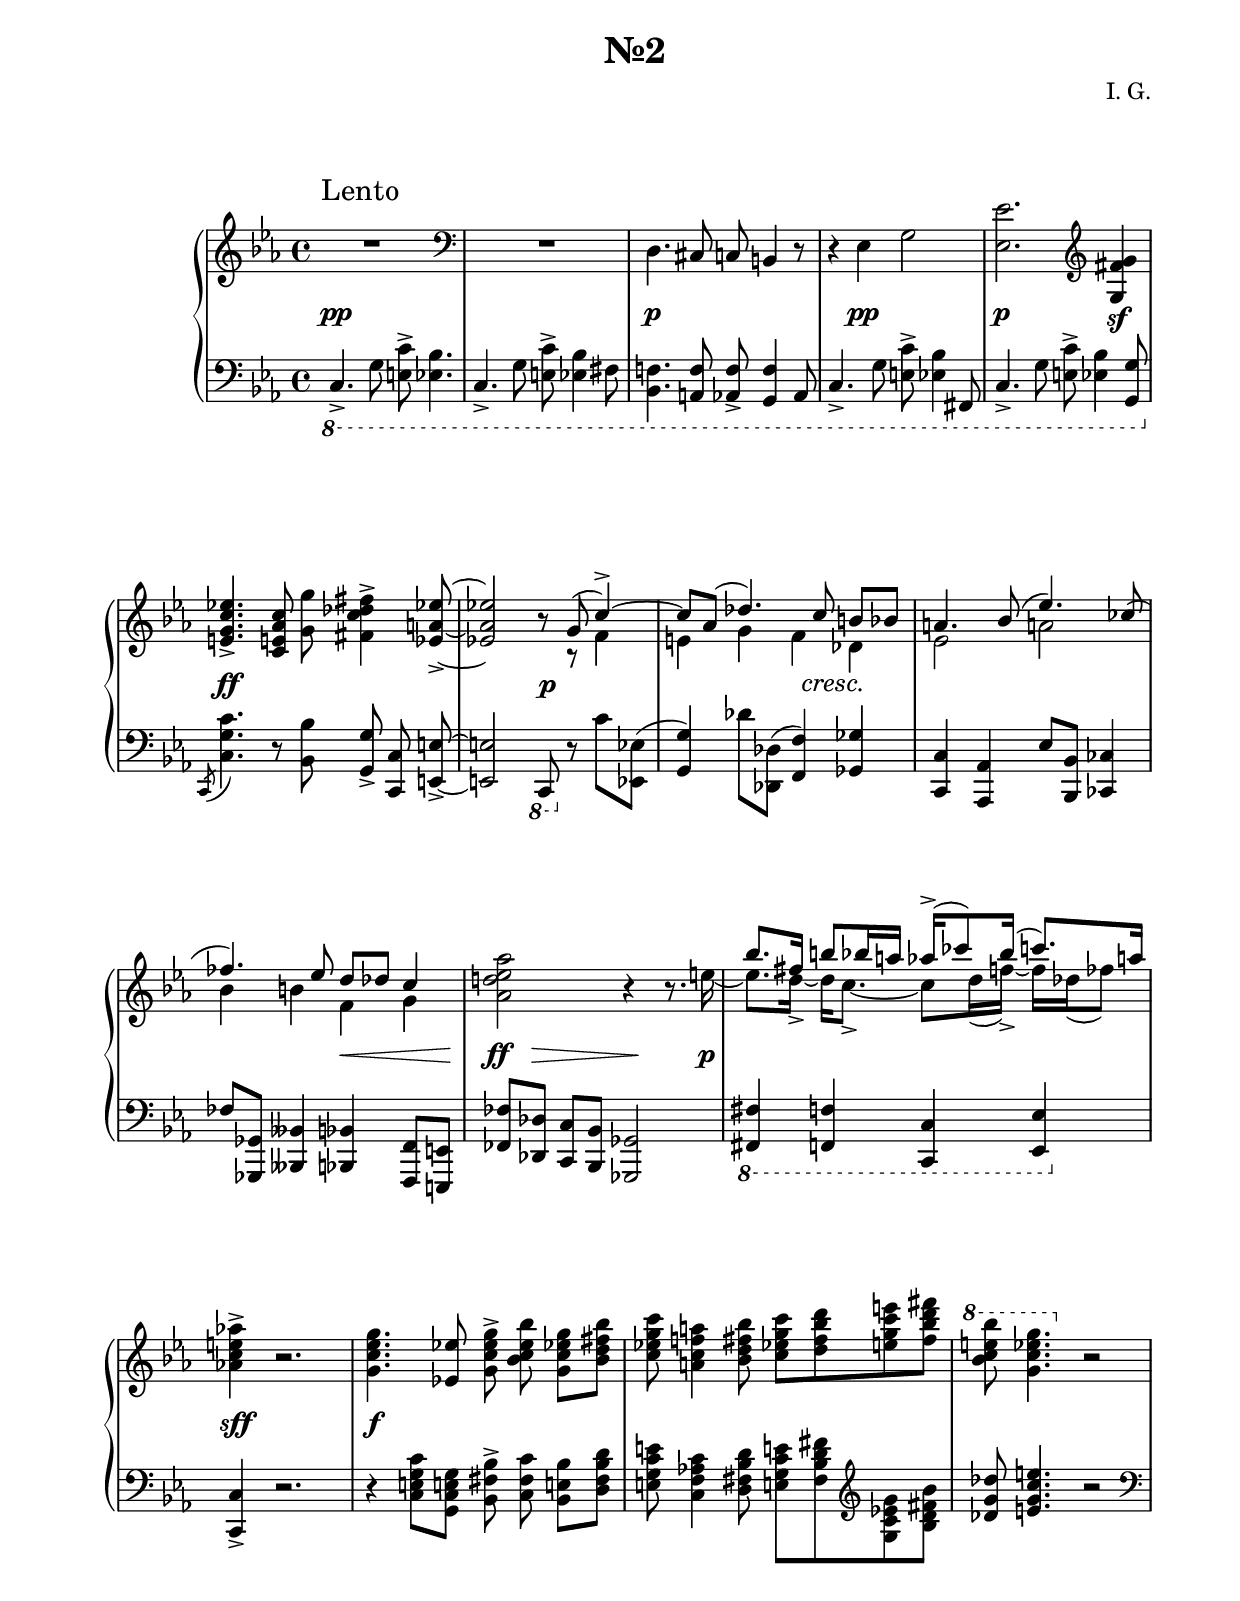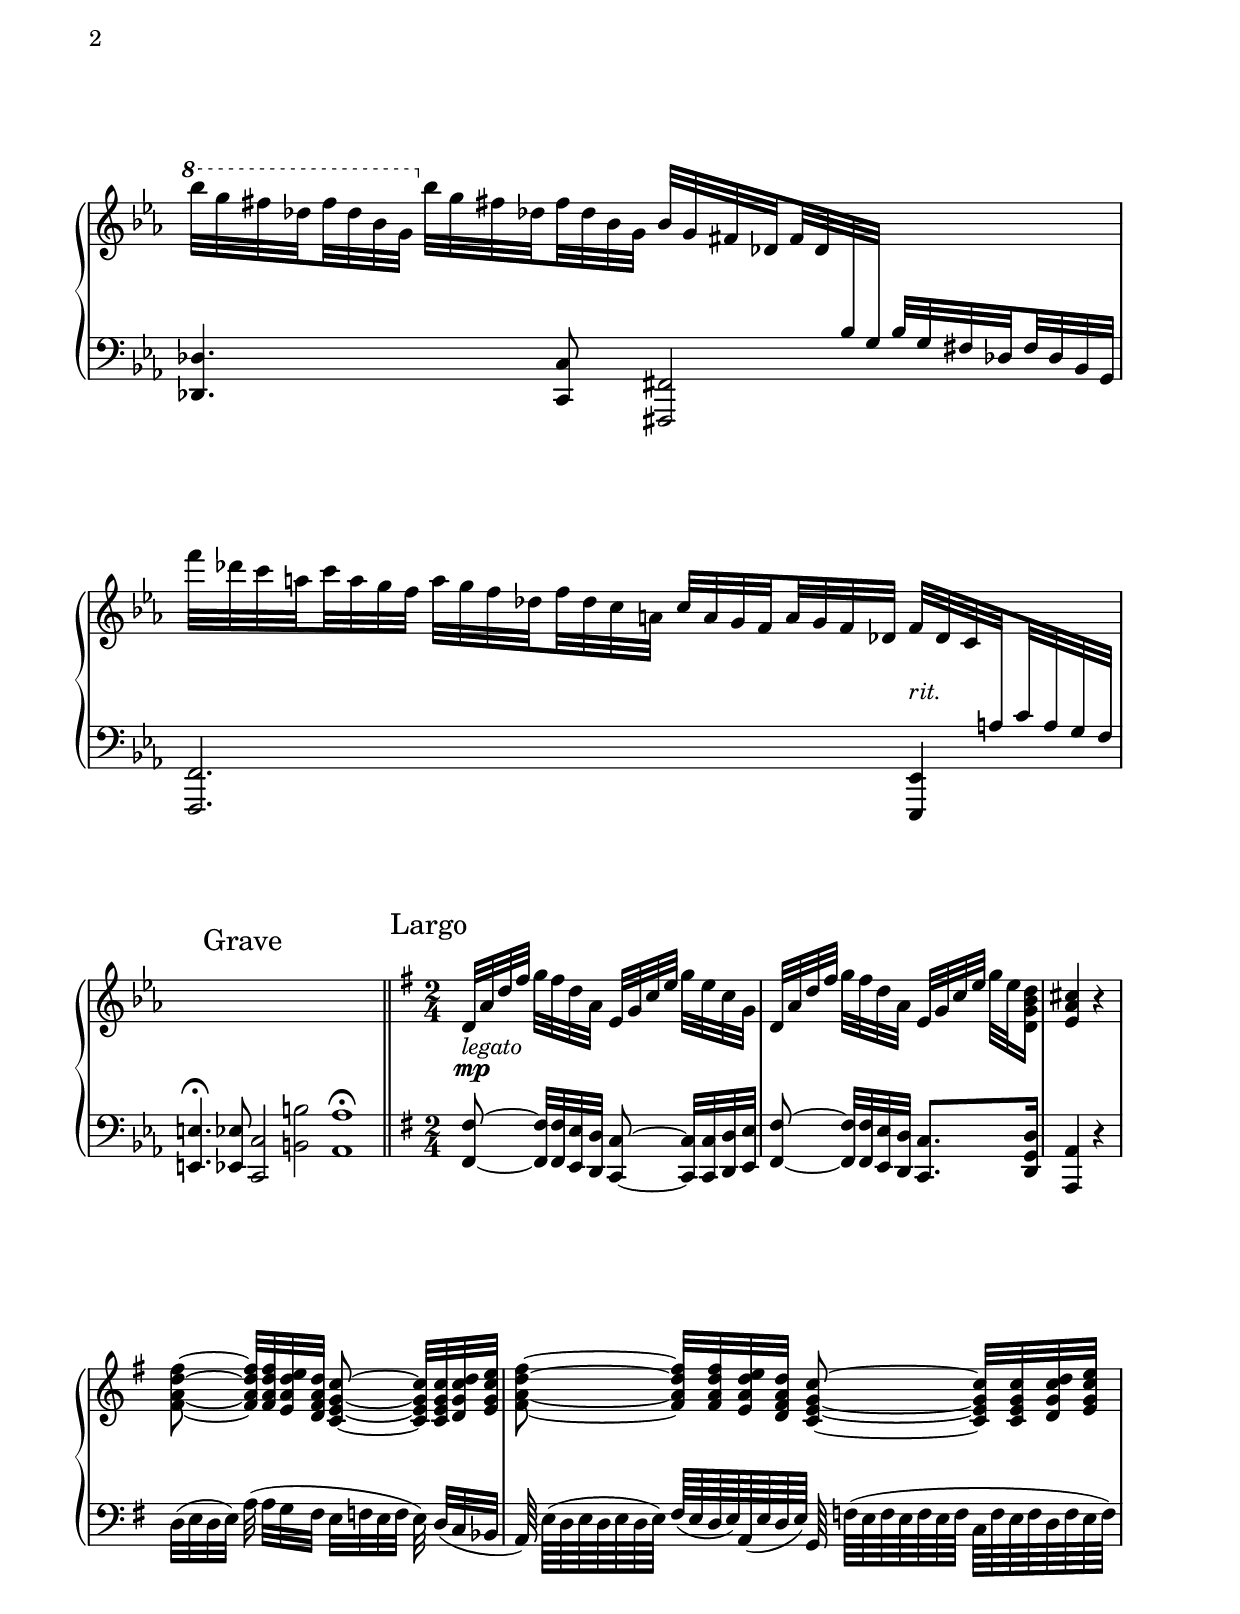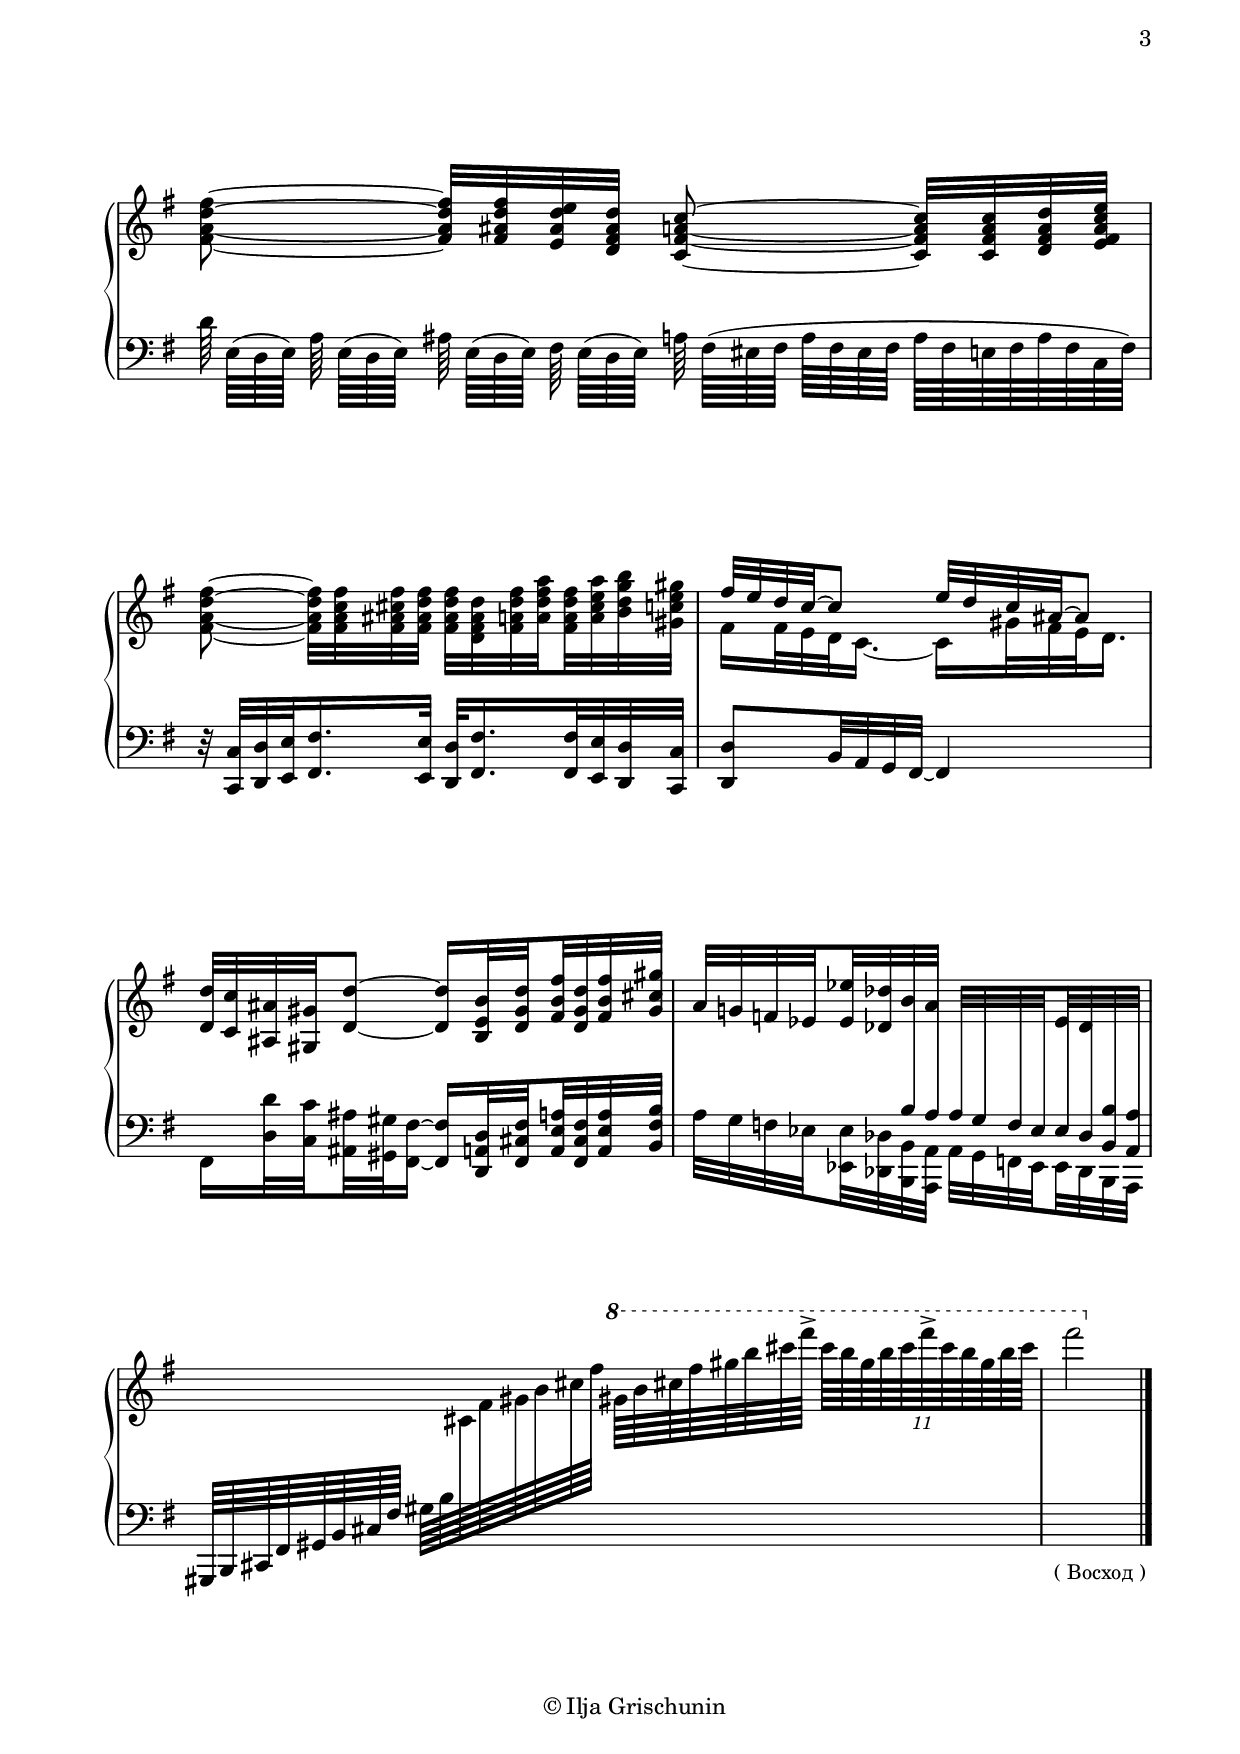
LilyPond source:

\version "2.18.0"

\language "deutsch"

\header {
  title = "№2"
  %meter = "Lento"
  composer = "I. G."
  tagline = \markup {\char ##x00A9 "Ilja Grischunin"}
}

\paper {
  #(set-paper-size "a4")
  top-system-spacing #'basic-distance = #25
  top-markup-spacing #'basic-distance = #8
  markup-system-spacing #'basic-distance = #30
  system-system-spacing #'basic-distance = #30
  last-bottom-spacing #'basic-distance = #25
  two-sided = ##t
  inner-margin = 20
  outer-margin = 15
}

\layout {
  \context {
    \Score
    \override StaffGrouper.staff-staff-spacing.basic-distance = #15
    \remove "Bar_number_engraver"
  }
  \context {
    \PianoStaff
    \consists #Span_stem_engraver
  }
}

\version "2.18.0"

\language "deutsch"

%%%%%%%%%%% RH %%%%%%%%%%%%
rechtsZwei = {
  \clef treble
  \key c \minor
  \time 4/4
  \override Score.RehearsalMark.extra-offset = #'(4 . 2)
  \mark "Lento"
  R1
  \clef bass
  R
  d4. cis8 c h,4 r8
  r4 es g2 <es es'>2. \clef treble <g fis' g'>4\sf
  <e' g' c'' es''!>4.-> <c' e'! as' c''>8
  <g' g''> <fis' c'' des'' fis''>4-> <es'! a' es''!>8->~ <es'! a' es''!>2 r8
  <<
    {
      g'8( c''4->~) c''8 as'8( des''4.) c''8\noBeam h' b'
      a'4. b'8( es''4.) ces''8( fes''4.) es''8 d'' des'' c''4
    }
    \\
    {
      r8 f'4 e' g' f' des' es'2 a'! b'4 h' f' g'
    }
  >>
  <as' d''! es'' as''>2 r4
  <<
    {
      s4
      b''8. fis''16 h''8 b''16 a'' as''->( ces'''8) b''16( c'''8.) a''16
    }
    \\
    {
      h'8.\rest e''16~
      e''8. d''16->~ d'' c''8.->~ c''8 d''16( f''->)~ f'' des''( fes''8)
    }
  >>
  <as'! c'' e'' as''!>4-> r2.
  <g' c'' es'' g''>4. <es'! es''!>8 <g' c'' es''g''>->\noBeam <b' c'' es'' b''>\noBeam
  <g' c''es''! g''> <b' d'' fis'' b''> <c'' es''! g'' c'''> <a' c'' f''! a''>4
  <b' d'' fis'' b''>8 <c'' es''! g'' c'''> <d'' fis'' b'' d'''>
  <e'' g'' c''' e'''> <fis'' b'' d''' fis'''>
  \ottava #1
  \set Staff.ottavation = #"8"
  <b'' c''' e'''! b'''> <g'' c''' es'''! g'''>4.
  \ottava #0 r2 \ottava #1 \break
  \set Staff.ottavation = #"8"
  \set subdivideBeams = ##t
  \set baseMoment = #(ly:make-moment 1 8)
  \set beatStructure = #'(2 2 2 2)
  b'''32 g''' fis''' des''' fis''' des''' b'' g''\ottava #0
  b'' g'' fis'' des'' fis'' des'' b' g'
  \stemUp b' g' fis' des' fis' des' \change Staff = LH b g
  b g fis des! fis des b, g,\stemNeutral \change Staff = RH
  f''' des''' c''' a'' c''' a'' g'' f'' a'' g'' f'' des'' f'' des'' c'' a'
  c'' a' g' f' a' g' f' des' \stemUp f' des' c' \change Staff = LH a c' a g f\break
  \stemNeutral \change Staff = RH
  \cadenzaOn
  %\once\override Score.MetronomeMark.extra-offset = #'(-2 . 2.5)
  %\tempo "Grave"
  \override Score.RehearsalMark.extra-offset = #'(4 . 2)
  \mark "Grave"
  s2 s s s1
  \cadenzaOff \bar "||"
  \set Staff.printKeyCancellation = ##f
  \key g \major
  \time 2/4
  \override Score.RehearsalMark.extra-offset = #'(4 . 2)
  \mark "Largo"
  \relative g' {
    %\once\override Score.MetronomeMark.extra-offset = #'(-1 . .5)
    %\tempo "Largo"
    d32[_\markup {\italic legato}
    a' d fis] g[ fis d a] e[ g c e] g[ e c g]
    d[ a' d fis] g[ fis d a] e[ g c e] g[ e <d, g h d>16] <e a cis>4 r
    <fis a d fis>8~\noBeam q32 q <e a d e> <d fis a d>
    <c e g c>8~\noBeam q32 q <d g c d> <e g c e>
    <fis a d fis>8~\noBeam q32 q <e a d e> <d fis a d>
    <c e g c>8~\noBeam q32 q <d g c d> <e g c e>
    <fis a d fis>8~\noBeam q32 <fis ais d fis><e ais d e><d fis ais d>
    <c fis a c>8~\noBeam q32 q <d fis a d><e fis a c e>
    <fis a d fis>8~\noBeam q32 <fis a c fis><fis ais cis fis><fis ais d fis>
    q <d fis ais d><fis a d fis><a d fis a><fis a d fis><a cis e a><h d g h><gis c e gis>
    <<
      {
        fis'32 e d c~ c8 e32 d c ais~ ais8
      }
      \\
      {
        fis16 fis32 e d c16.~ c16 gis'32 fis e d16.
      }
    >>
    <d d'>32<c c'><ais ais'><gis gis'><d' d'>8~
    q16 <h e h'>32<d gis d'><fis h fis'><d gis d'><fis h fis'><gis cis gis'>
    a g! f es <es es'><des des'> h' a
    \change Staff = LH
    \stemUp
    a, g f es
    \change Staff = RH
    es' des
    \change Staff = LH
    <h, h'> <a a'>
    \stemDown
    s8 gis'64 h \change Staff = RH cis fis gis h cis fis
    \stemNeutral
    \ottava #1
    \set Staff.ottavation = #"8"
    gis[ h cis fis  gis h cis fis->]
    \times 8/11{cis h gis h cis fis-> cis h gis h cis} fis2
  }
  \bar "|."
  \override Score.RehearsalMark.self-alignment-X = #RIGHT
  \override Score.RehearsalMark.direction = #DOWN
  \override Score.RehearsalMark.extra-offset = #'(0 . -1)
  \mark \markup {\small{( Восход )}}
}
%%%%%%%%%%% LH %%%%%%%%%%%%
linksZwei = {
  \clef bass
  \key c \minor
  \time 4/4
  \ottava #-1
  \set Staff.ottavation = #"8"
  c,4.-> g,8 <e, c>-> <es, b,>4.
  c,4.-> g,8 <e, c>-> <es, b,>4 fis,8
  <b,, f,!>4. <a,, f,>8 <as,, f,>-> <g,, f,>4 as,,8
  c,4.-> g,8 <e, c>-> <es, b,>4 fis,,8
  c,4.-> g,8 <e, c>-> <es, b,>4 <g,, g,>8
  \ottava #0
  \acciaccatura c,8 <c g c'>4. r8
  <b, b>\noBeam <g, g>-> <c, c>\noBeam <e,! e!>->~ <e,! e!>2
  \ottava #-1
  \set Staff.ottavation = #"8"
  c,,8
  \ottava #0 r c' <es, es>(
  <g, g>4) des'8 <des, des>( <f, f>4) <ges, ges>
  <c, c> <as,, as,> es8 <b,, b,> <ces, ces>4
  fes8 <ges,, ges,> <heses,, heses,>4 <b,, b,> <f,, f,>8 <e,, e,>
  <fes, fes>[ <des, des>] <c, c> <b,, b,> <ges,, ges,>2
  \ottava #-1
  \set Staff.ottavation = #"8"
  <fis,, fis,>4 <f,, f,> <c,, c,> <es,, es,>
  \ottava #0
  <c, c>-> r2.
  r4 <c e! g c'>8 <g, c e! g> <b, fis b>->\noBeam <c fis c'>\noBeam
  <b, e! b> <d fis b d'> <e! g c' e'!> <c f as! c'>4 <d fis b d'>8
  %\stemUp
  <e! g c' e'!><fis b d' fis'> \clef treble <g c' es'! g'><b d' fis' b'>
  %\stemNeutral
  <des' g' des''> <e'! g' c'' e''!>4. r2
  \clef bass
  <des, des>4. <c, c>8
  <fis,, fis,>2 <f,, f,>2. <es,, es,>4
  <e, e>4.\fermata <es, es>8 <c, c>2 <h, h> <as, as>1\fermata
  \set Staff.printKeyCancellation = ##f
  \key g \major \time 2/4
  \relative d {
    <fis, fis'>8~\noBeam q32 q <e e'> <d d'> <c c'>8~\noBeam q32 q <d d'> <e e'>
    <fis fis'>8~\noBeam q32 q <e e'> <d d'> <c c'>8. <d g d'>16 <a a'>4 r
    d'32[( e d e]) a( a[ g fis]e[ f e f] e) d[( c b]
    a64) e'[( d e d e d e]) fis( e d e) a,( e' d e)
    g, f'[( e f e f e f] c f e f d f e f)
    d' e,[( d e]) a e[( d e]) ais e[( d e]) fis e[( d e)]
    a fis[( eis fis] a[ fis eis fis] a fis e fis a fis c fis)
    r32 <c, c'><d d'><e e'><fis fis'>16.<e e'>32<d d'><fis fis'>16. q32<e e'><d d'><c c'>
    <d d'>8 h'32 a g fis~ fis4
    \set subdivideBeams = ##t
    \set baseMoment = #(ly:make-moment 1 8)
    \set beatStructure = #'(2 2 2 2)
    fis16 <d' d'>32<c c'><ais ais'><gis gis'><fis fis'>16~
    q <d a' d>32<fis cis' fis><a e' a><fis cis' fis><a e' a><h fis' h>
    <<
      {
        s8.
        \autoBeamOff
        \crossStaff
        {
          h'32 a s8 es32 des s16
        }
        \autoBeamOn
      }
      \\
      {
        \set subdivideBeams = ##t
        \set baseMoment = #(ly:make-moment 1 8)
        \set beatStructure = #'(2 2 2 2)
        a'32 g f es <es, es'><des des'><h h'><a a'> a' g f es es des h a
      }
    >>
    gis64[ h cis fis gis h cis fis]
  }
  s4. s2
}
%%%%%%%%%%%%D%%%%%%%%%%%%
dynamicZwei = {
  \override Hairpin.to-barline = ##f
  s1\pp s s\p s4 s2.\pp s1\p s\ff s2 s\p s s16 s8\cresc s16\! s4
  s1 s2 s4..\< s16\! s8\ff s4.\> s4..\! s16\p
  s1 s\sff s\f s1 s s s2. s4-"rit." s2 s s s1 s2\mp
}


\score {
  \new PianoStaff <<
    \new Staff = "RH" \rechtsZwei
    \new Dynamics = "DYN" \dynamicZwei
    \new Staff = "LH" \linksZwei
  >>
}